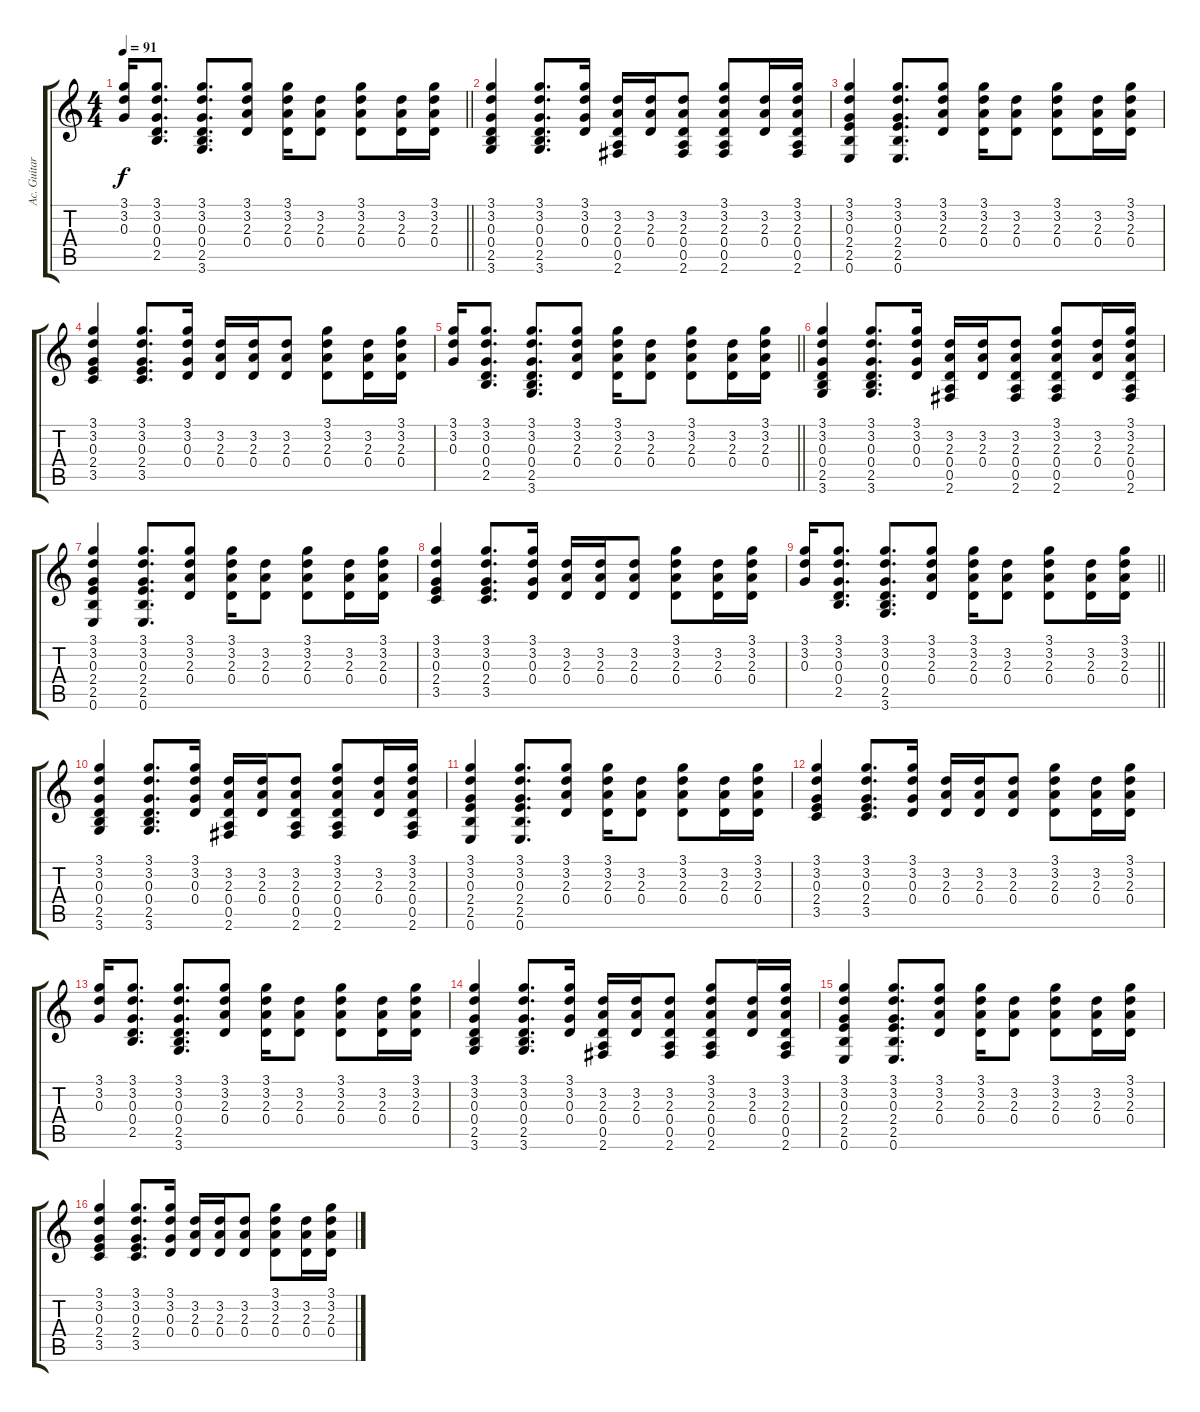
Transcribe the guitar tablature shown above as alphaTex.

\track ("Ac. Guitar" "Ac. Guitar") {instrument acousticguitarsteel}
\staff {score tabs}
\tuning (E4 B3 G3 D3 A2 E2) {hide}
\ts (4 4)
\tempo 91
\clef g2
\barLineRight lightlight
\ks c
(3.1 3.2 0.3).16{dy f} (3.1 3.2 0.3 0.4 2.5).8{d} (3.1 3.2 0.3 0.4 2.5 3.6).8{d} (3.1 3.2 2.3 0.4).8 (3.1 3.2 2.3 0.4).16 (3.2 2.3 0.4).8 (3.1 3.2 2.3 0.4).8 (3.2 2.3 0.4).16 (3.1 3.2 2.3 0.4).16 |
(3.1 3.2 0.3 0.4 2.5 3.6).4 (3.1 3.2 0.3 0.4 2.5 3.6).8{d} (3.1 3.2 0.3 0.4).16 (3.2 2.3 0.4 0.5 2.6).16 (3.2 2.3 0.4).16 (3.2 2.3 0.4 0.5 2.6).8 (3.1 3.2 2.3 0.4 0.5 2.6).8 (3.2 2.3 0.4).16 (3.1 3.2 2.3 0.4 0.5 2.6).16 |
(3.1 3.2 0.3 2.4 2.5 0.6).4 (3.1 3.2 0.3 2.4 2.5 0.6).8{d} (3.1 3.2 2.3 0.4).8 (3.1 3.2 2.3 0.4).16 (3.2 2.3 0.4).8 (3.1 3.2 2.3 0.4).8 (3.2 2.3 0.4).16 (3.1 3.2 2.3 0.4).16 |
(3.1 3.2 0.3 2.4 3.5).4 (3.1 3.2 0.3 2.4 3.5).8{d} (3.1 3.2 0.3 0.4).16 (3.2 2.3 0.4).16 (3.2 2.3 0.4).16 (3.2 2.3 0.4).8 (3.1 3.2 2.3 0.4).8 (3.2 2.3 0.4).16 (3.1 3.2 2.3 0.4).16 |
\barLineRight lightlight
(3.1 3.2 0.3).16 (3.1 3.2 0.3 0.4 2.5).8{d} (3.1 3.2 0.3 0.4 2.5 3.6).8{d} (3.1 3.2 2.3 0.4).8 (3.1 3.2 2.3 0.4).16 (3.2 2.3 0.4).8 (3.1 3.2 2.3 0.4).8 (3.2 2.3 0.4).16 (3.1 3.2 2.3 0.4).16 |
(3.1 3.2 0.3 0.4 2.5 3.6).4 (3.1 3.2 0.3 0.4 2.5 3.6).8{d} (3.1 3.2 0.3 0.4).16 (3.2 2.3 0.4 0.5 2.6).16 (3.2 2.3 0.4).16 (3.2 2.3 0.4 0.5 2.6).8 (3.1 3.2 2.3 0.4 0.5 2.6).8 (3.2 2.3 0.4).16 (3.1 3.2 2.3 0.4 0.5 2.6).16 |
(3.1 3.2 0.3 2.4 2.5 0.6).4 (3.1 3.2 0.3 2.4 2.5 0.6).8{d} (3.1 3.2 2.3 0.4).8 (3.1 3.2 2.3 0.4).16 (3.2 2.3 0.4).8 (3.1 3.2 2.3 0.4).8 (3.2 2.3 0.4).16 (3.1 3.2 2.3 0.4).16 |
(3.1 3.2 0.3 2.4 3.5).4 (3.1 3.2 0.3 2.4 3.5).8{d} (3.1 3.2 0.3 0.4).16 (3.2 2.3 0.4).16 (3.2 2.3 0.4).16 (3.2 2.3 0.4).8 (3.1 3.2 2.3 0.4).8 (3.2 2.3 0.4).16 (3.1 3.2 2.3 0.4).16 |
\barLineRight lightlight
(3.1 3.2 0.3).16 (3.1 3.2 0.3 0.4 2.5).8{d} (3.1 3.2 0.3 0.4 2.5 3.6).8{d} (3.1 3.2 2.3 0.4).8 (3.1 3.2 2.3 0.4).16 (3.2 2.3 0.4).8 (3.1 3.2 2.3 0.4).8 (3.2 2.3 0.4).16 (3.1 3.2 2.3 0.4).16 |
(3.1 3.2 0.3 0.4 2.5 3.6).4 (3.1 3.2 0.3 0.4 2.5 3.6).8{d} (3.1 3.2 0.3 0.4).16 (3.2 2.3 0.4 0.5 2.6).16 (3.2 2.3 0.4).16 (3.2 2.3 0.4 0.5 2.6).8 (3.1 3.2 2.3 0.4 0.5 2.6).8 (3.2 2.3 0.4).16 (3.1 3.2 2.3 0.4 0.5 2.6).16 |
(3.1 3.2 0.3 2.4 2.5 0.6).4 (3.1 3.2 0.3 2.4 2.5 0.6).8{d} (3.1 3.2 2.3 0.4).8 (3.1 3.2 2.3 0.4).16 (3.2 2.3 0.4).8 (3.1 3.2 2.3 0.4).8 (3.2 2.3 0.4).16 (3.1 3.2 2.3 0.4).16 |
(3.1 3.2 0.3 2.4 3.5).4 (3.1 3.2 0.3 2.4 3.5).8{d} (3.1 3.2 0.3 0.4).16 (3.2 2.3 0.4).16 (3.2 2.3 0.4).16 (3.2 2.3 0.4).8 (3.1 3.2 2.3 0.4).8 (3.2 2.3 0.4).16 (3.1 3.2 2.3 0.4).16 |
(3.1 3.2 0.3).16 (3.1 3.2 0.3 0.4 2.5).8{d} (3.1 3.2 0.3 0.4 2.5 3.6).8{d} (3.1 3.2 2.3 0.4).8 (3.1 3.2 2.3 0.4).16 (3.2 2.3 0.4).8 (3.1 3.2 2.3 0.4).8 (3.2 2.3 0.4).16 (3.1 3.2 2.3 0.4).16 |
(3.1 3.2 0.3 0.4 2.5 3.6).4 (3.1 3.2 0.3 0.4 2.5 3.6).8{d} (3.1 3.2 0.3 0.4).16 (3.2 2.3 0.4 0.5 2.6).16 (3.2 2.3 0.4).16 (3.2 2.3 0.4 0.5 2.6).8 (3.1 3.2 2.3 0.4 0.5 2.6).8 (3.2 2.3 0.4).16 (3.1 3.2 2.3 0.4 0.5 2.6).16 |
(3.1 3.2 0.3 2.4 2.5 0.6).4 (3.1 3.2 0.3 2.4 2.5 0.6).8{d} (3.1 3.2 2.3 0.4).8 (3.1 3.2 2.3 0.4).16 (3.2 2.3 0.4).8 (3.1 3.2 2.3 0.4).8 (3.2 2.3 0.4).16 (3.1 3.2 2.3 0.4).16 |
(3.1 3.2 0.3 2.4 3.5).4 (3.1 3.2 0.3 2.4 3.5).8{d} (3.1 3.2 0.3 0.4).16 (3.2 2.3 0.4).16 (3.2 2.3 0.4).16 (3.2 2.3 0.4).8 (3.1 3.2 2.3 0.4).8 (3.2 2.3 0.4).16 (3.1 3.2 2.3 0.4).16
